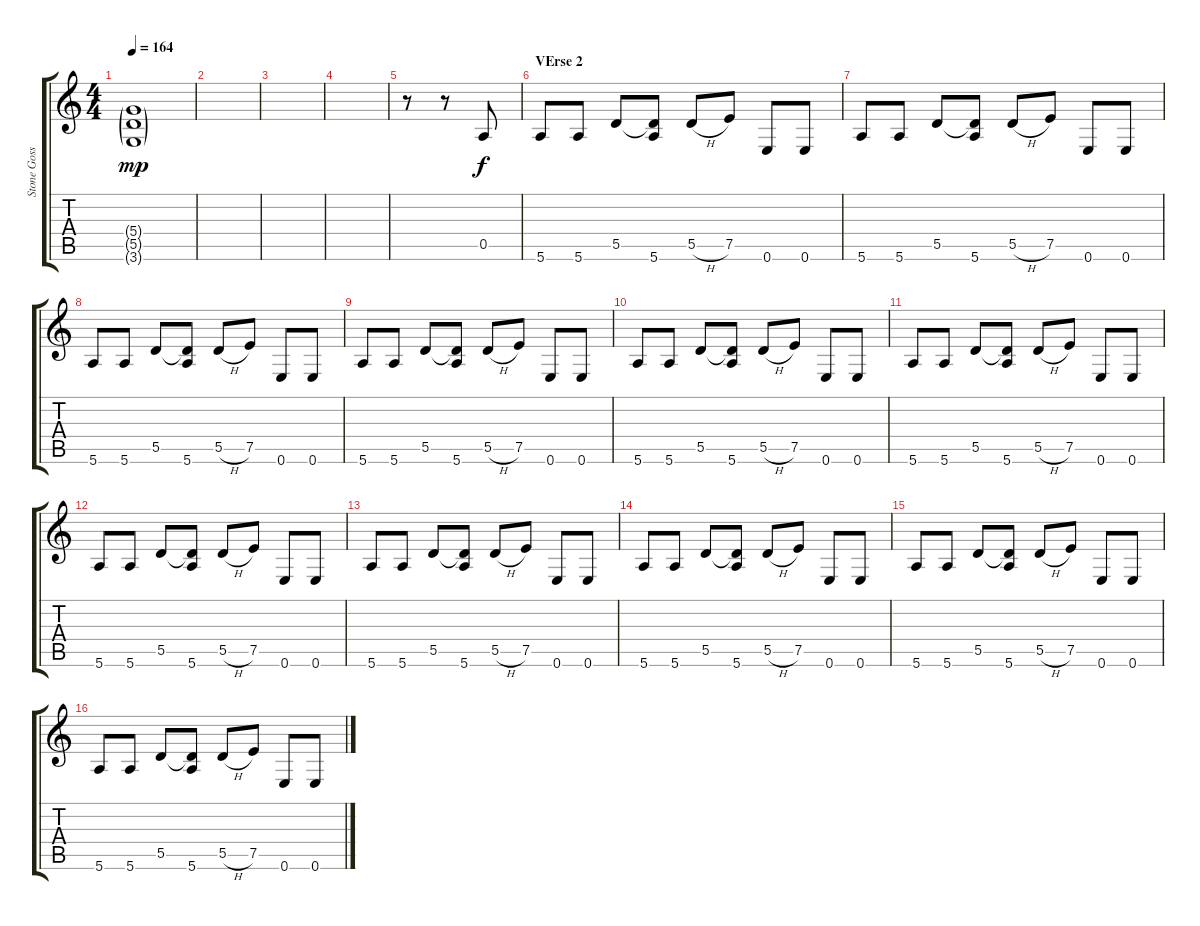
\track ("Stone Gossard" "Stone Goss") {instrument overdrivenguitar}
\staff {score tabs}
\tuning (E4 B3 G3 D3 A2 E2) {hide}
\ts (4 4)
\tempo 164
\clef g2
\ks c
(5.4{g} 5.5{g} 3.6{g}).1{dy mp} |
|
|
|
r.8 r.8 0.5.8{dy f} |
\section ("" "VErse 2")
5.6.8 5.6.8 5.5.8 (5.5{t} 5.6).8 5.5{h}.8 7.5.8 0.6.8 0.6.8 |
5.6.8 5.6.8 5.5.8 (5.5{t} 5.6).8 5.5{h}.8 7.5.8 0.6.8 0.6.8 |
5.6.8 5.6.8 5.5.8 (5.5{t} 5.6).8 5.5{h}.8 7.5.8 0.6.8 0.6.8 |
5.6.8 5.6.8 5.5.8 (5.5{t} 5.6).8 5.5{h}.8 7.5.8 0.6.8 0.6.8 |
5.6.8 5.6.8 5.5.8 (5.5{t} 5.6).8 5.5{h}.8 7.5.8 0.6.8 0.6.8 |
5.6.8 5.6.8 5.5.8 (5.5{t} 5.6).8 5.5{h}.8 7.5.8 0.6.8 0.6.8 |
5.6.8 5.6.8 5.5.8 (5.5{t} 5.6).8 5.5{h}.8 7.5.8 0.6.8 0.6.8 |
5.6.8 5.6.8 5.5.8 (5.5{t} 5.6).8 5.5{h}.8 7.5.8 0.6.8 0.6.8 |
5.6.8 5.6.8 5.5.8 (5.5{t} 5.6).8 5.5{h}.8 7.5.8 0.6.8 0.6.8 |
5.6.8 5.6.8 5.5.8 (5.5{t} 5.6).8 5.5{h}.8 7.5.8 0.6.8 0.6.8 |
5.6.8 5.6.8 5.5.8 (5.5{t} 5.6).8 5.5{h}.8 7.5.8 0.6.8 0.6.8
